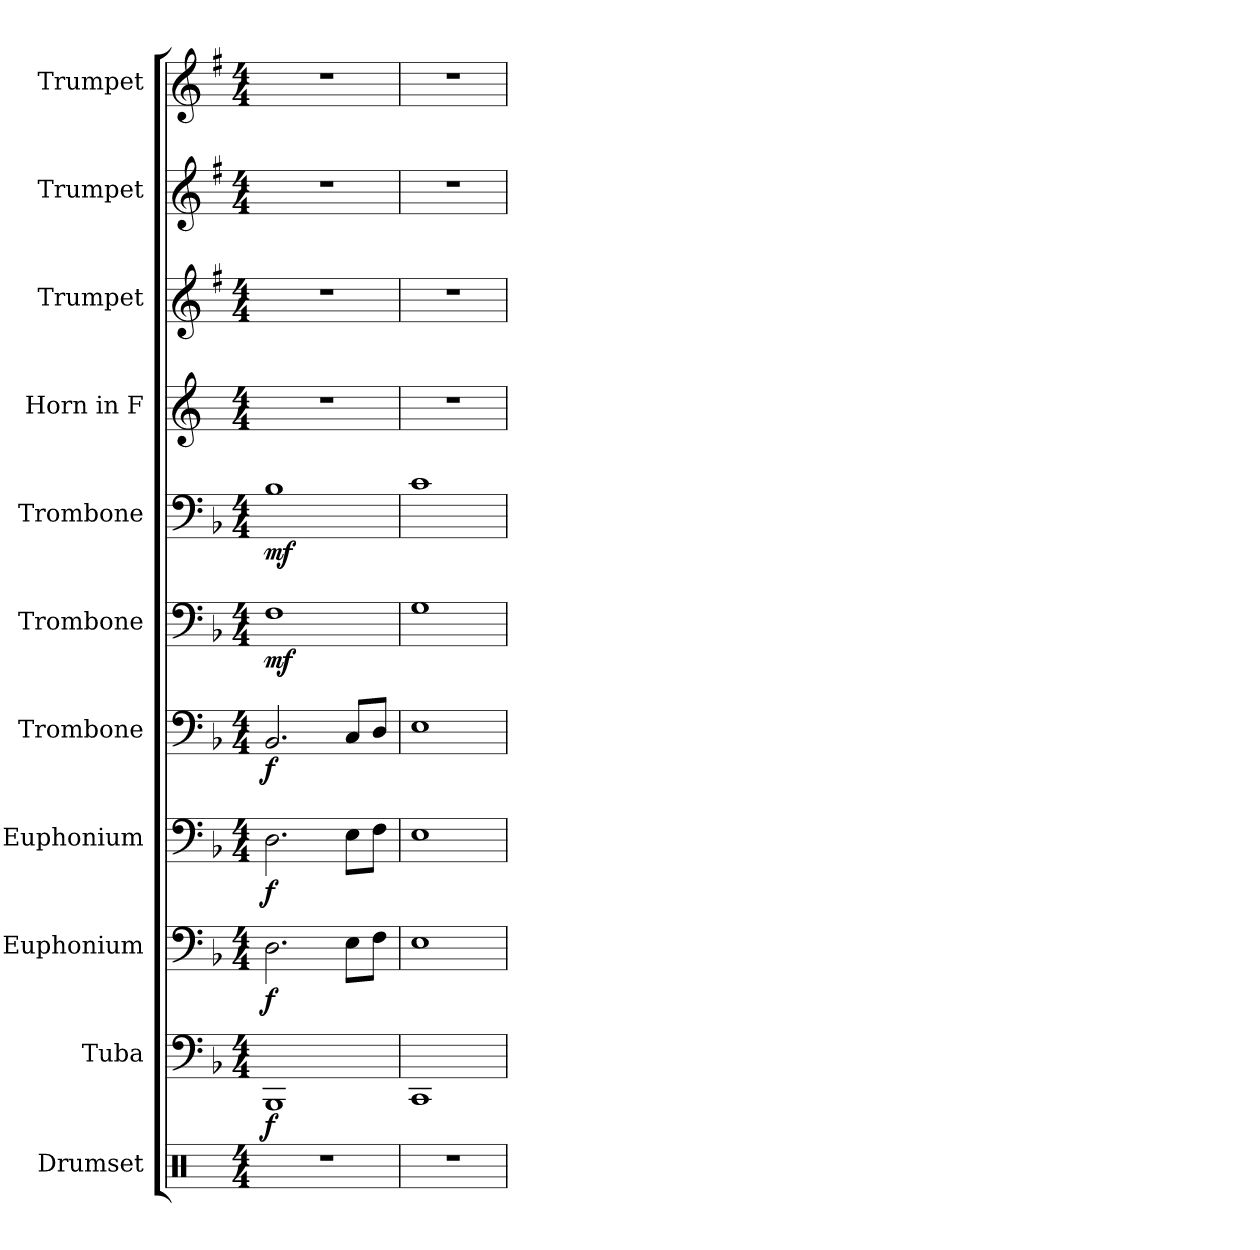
**kern	**kern	**dynam	**kern	**dynam	**kern	**dynam	**kern	**dynam	**kern	**dynam	**kern	**dynam	**kern	**kern	**kern	**kern
*part11	*part10	*part10	*part9	*part9	*part8	*part8	*part7	*part7	*part6	*part6	*part5	*part5	*part4	*part3	*part2	*part1
*staff11	*staff10	*staff10	*staff9	*staff9	*staff8	*staff8	*staff7	*staff7	*staff6	*staff6	*staff5	*staff5	*staff4	*staff3	*staff2	*staff1
*I"Drumset	*I"Tuba	*	*I"Euphonium	*	*I"Euphonium	*	*I"Trombone	*	*I"Trombone	*	*I"Trombone	*	*I"Horn in F	*I"Trumpet	*I"Trumpet	*I"Trumpet
*I'D. Set	*I'Tba.	*	*I'Euph.	*	*I'Euph.	*	*I'Tbn.	*	*I'Tbn.	*	*I'Tbn.	*	*	*I'Tpt.	*I'Tpt.	*I'Tpt.
*clefX	*clefF4	*	*clefF4	*	*clefF4	*	*clefF4	*	*clefF4	*	*clefF4	*	*clefG2	*clefG2	*clefG2	*clefG2
*	*	*	*	*	*	*	*	*	*	*	*	*	*ITrd4c7	*ITrd1c2	*ITrd1c2	*ITrd1c2
*k[]	*k[b-]	*	*k[b-]	*	*k[b-]	*	*k[b-]	*	*k[b-]	*	*k[b-]	*	*k[b-]	*k[b-]	*k[b-]	*k[b-]
*M4/4	*M4/4	*	*M4/4	*	*M4/4	*	*M4/4	*	*M4/4	*	*M4/4	*	*M4/4	*M4/4	*M4/4	*M4/4
*MM145	*MM145	*	*MM145	*	*MM145	*	*MM145	*	*MM145	*	*MM145	*	*MM145	*MM145	*MM145	*MM145
=1	=1	=1	=1	=1	=1	=1	=1	=1	=1	=1	=1	=1	=1	=1	=1	=1
!	!	!LO:DY:b	!	!LO:DY:b	!	!LO:DY:b	!	!LO:DY:b	!	!LO:DY:b	!	!LO:DY:b	!	!	!	!
1r	1BBB-	f	2.D\	f	2.D\	f	2.BB-/	f	1F	mf	1B-	mf	1r	1r	1r	1r
.	.	.	8E\L	.	8E\L	.	8C/L	.	.	.	.	.	.	.	.	.
.	.	.	8F\J	.	8F\J	.	8D/J	.	.	.	.	.	.	.	.	.
=2	=2	=2	=2	=2	=2	=2	=2	=2	=2	=2	=2	=2	=2	=2	=2	=2
1r	1CC	.	1E	.	1E	.	1E	.	1G	.	1c	.	1r	1r	1r	1r
=	=	=	=	=	=	=	=	=	=	=	=	=	=	=	=	=
*-	*-	*-	*-	*-	*-	*-	*-	*-	*-	*-	*-	*-	*-	*-	*-	*-
